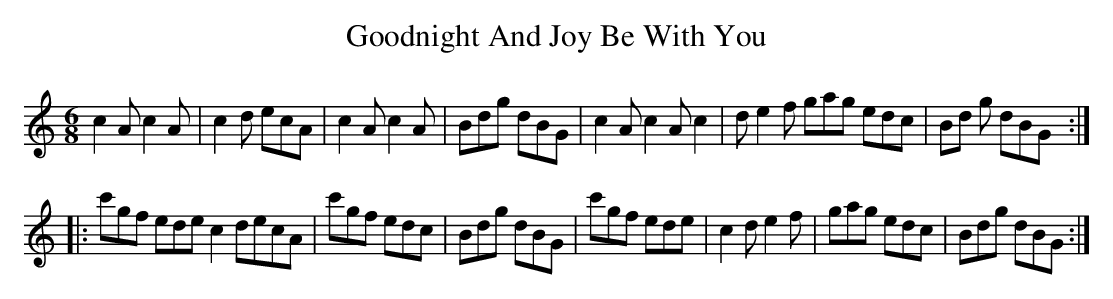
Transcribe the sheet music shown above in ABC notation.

X:1
T:Goodnight And Joy Be With You
M:6/8
L:1/8
K:C
c2 A c2 A|c2 d ecA| c2 A c2 A| Bdg dBG| c2 A c2 A c2| d e2 f gag edc| Bd g dBG:|
|: c'gf ede c2 decA|c'gf edc| Bdg dBG|c'gf ede|c2 d e2 f| gag edc| Bdg dBG :|
